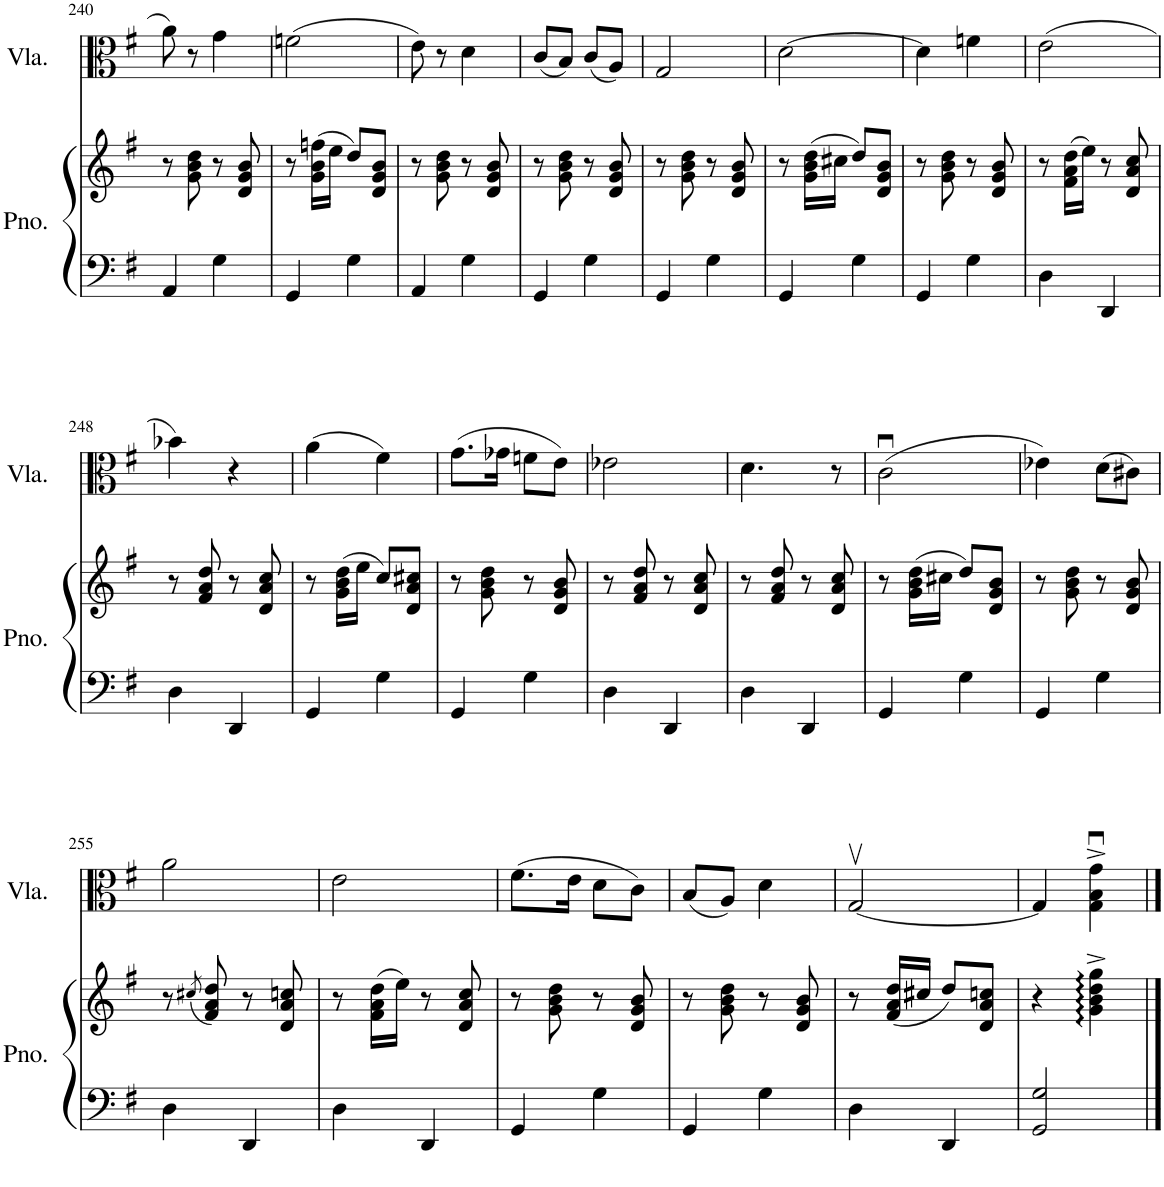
**kern	**kern	**kern
*part2	*part2	*part1
*staff3	*staff2	*staff1
*I"Piano	*	*I"Viola
*I'Pno.	*	*I'Vla.
!!LO:PB:g=z
*clefF4	*clefG2	*clefC3
*k[f#]	*k[f#]	*k[f#]
*M2/4	*M2/4	*M2/4
=240	=240	=240
4AA/	8r	8a\
.	8g\ 8b\ 8dd\	8r
4G\	8r	4g\
.	8d/ 8g/ 8b/	.
=241	=241	=241
4GG/	8r	(2fn\
.	(16g\ 16b\ 16ffn\LL	.
.	16ee\JJ	.
4G\	8dd/L)	.
.	8d/ 8g/ 8b/J	.
=242	=242	=242
4AA/	8r	8e\)
.	8g\ 8b\ 8dd\	8r
4G\	8r	4d\
.	8d/ 8g/ 8b/	.
=243	=243	=243
4GG/	8r	(8c/L
.	8g\ 8b\ 8dd\	8B/J)
4G\	8r	(8c/L
.	8d/ 8g/ 8b/	8A/J)
=244	=244	=244
4GG/	8r	2G/
.	8g\ 8b\ 8dd\	.
4G\	8r	.
.	8d/ 8g/ 8b/	.
=245	=245	=245
4GG/	8r	[2d\
.	(16g\ 16b\ 16dd\LL	.
.	16cc#X\JJ	.
4G\	8dd/L)	.
.	8d/ 8g/ 8b/J	.
=246	=246	=246
4GG/	8r	4d\]
.	8g\ 8b\ 8dd\	.
4G\	8r	4fn\
.	8d/ 8g/ 8b/	.
=247	=247	=247
4D\	8r	(2e\
.	(16f#\ 16a\ 16dd\LL	.
.	16ee\JJ)	.
4DD/	8r	.
.	8d/ 8a/ 8cc/	.
!!LO:LB:g=z
=248	=248	=248
4D\	8r	4b-X\)
.	8f#/ 8a/ 8dd/	.
4DD/	8r	4r
.	8d/ 8a/ 8cc/	.
=249	=249	=249
4GG/	8r	(4a\
.	(16g\ 16b\ 16dd\LL	.
.	16ee\JJ	.
4G\	8cc/L)	4f#\)
.	8d/ 8a/ 8cc#X/J	.
=250	=250	=250
4GG/	8r	(8.g\L
.	8g\ 8b\ 8dd\	.
.	.	16g-X\Jk
4G\	8r	8fn\L
.	8d/ 8g/ 8b/	8e\J)
=251	=251	=251
4D\	8r	2e-X\
.	8f#/ 8a/ 8dd/	.
4DD/	8r	.
.	8d/ 8a/ 8cc/	.
=252	=252	=252
4D\	8r	4.d\
.	8f#/ 8a/ 8dd/	.
4DD/	8r	.
.	8d/ 8a/ 8cc/	8r
=253	=253	=253
4GG/	8r	(2cu\
.	(16g\ 16b\ 16dd\LL	.
.	16cc#X\JJ	.
4G\	8dd/L)	.
.	8d/ 8g/ 8b/J	.
=254	=254	=254
4GG/	8r	4e-X\)
.	8g\ 8b\ 8dd\	.
4G\	8r	(8d\L
.	8d/ 8g/ 8b/	8c#X\J)
!!LO:LB:g=z
=255	=255	=255
4D\	8r	2a\
.	(8qcc#X/	.
.	8f#/ 8a/ 8dd/)	.
4DD/	8r	.
.	8d/ 8a/ 8ccn/	.
=256	=256	=256
4D\	8r	2e\
.	(16f#\ 16a\ 16dd\LL	.
.	16ee\JJ)	.
4DD/	8r	.
.	8d/ 8a/ 8cc/	.
=257	=257	=257
4GG/	8r	(8.f#\L
.	8g\ 8b\ 8dd\	.
.	.	16e\Jk
4G\	8r	8d\L
.	8d/ 8g/ 8b/	8c\J)
=258	=258	=258
4GG/	8r	(8B/L
.	8g\ 8b\ 8dd\	8A/J)
4G\	8r	4d\
.	8d/ 8g/ 8b/	.
=259	=259	=259
4D\	8r	[2Gv/
.	(16f#/ 16a/ 16dd/LL	.
.	16cc#X/JJ	.
4DD/	8dd/L)	.
.	8d/ 8a/ 8ccn/J	.
=260	=260	=260
2GG/ 2G/	4r	4G/]
.	4g\:^ 4b\:^ 4dd\:^ 4gg\:^	4G\u^ 4B\u^ 4g\u^
==	==	==
*-	*-	*-
